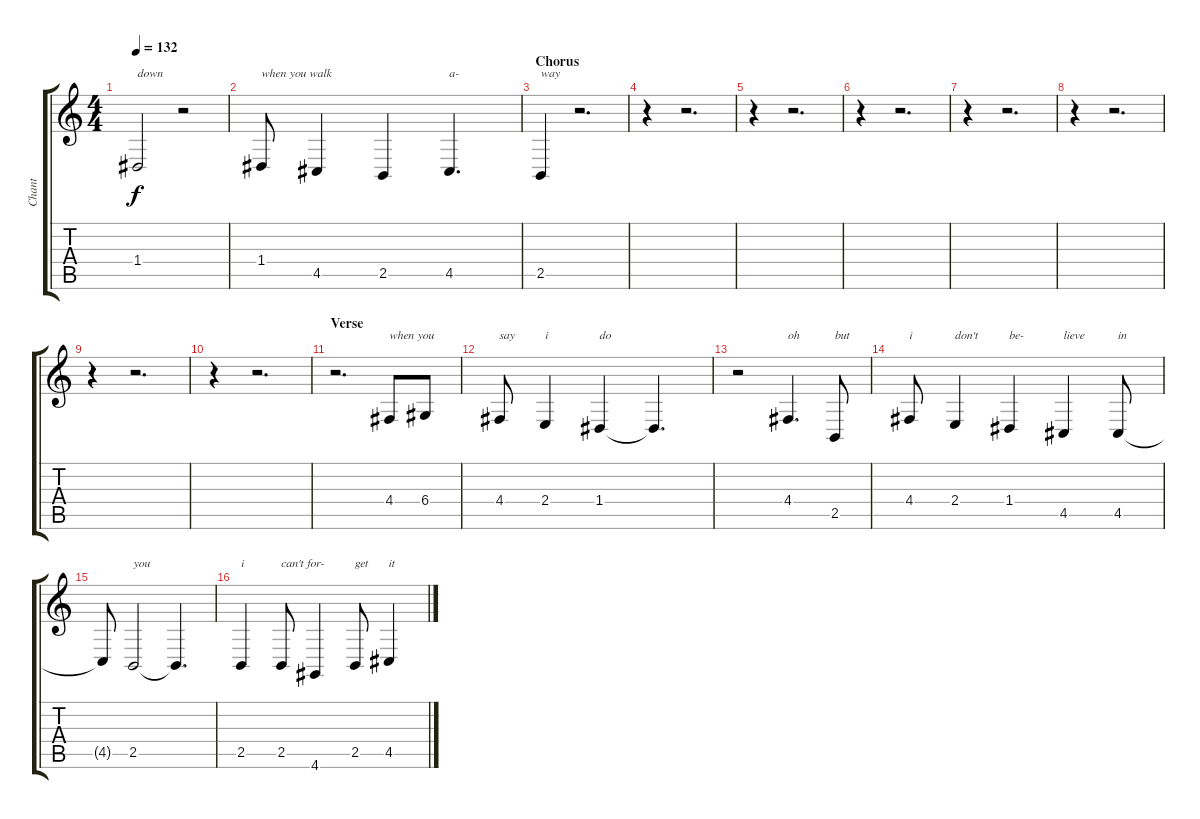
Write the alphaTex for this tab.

\track ("Chant" "Chant") {instrument reedorgan}
\staff {score tabs}
\tuning (E4 B3 G3 D3 A2 E2) {hide}
\ts (4 4)
\tempo 132
\clef g2
\ks c
1.4.2{txt "down" dy f} r.2 |
1.4.8{txt "when you walk"} 4.5.4 2.5.4 4.5.4{d txt "a-"} |
\section ("" "Chorus")
2.5.4{txt "way"} r.2{d} |
r.4 r.2{d} |
r.4 r.2{d} |
r.4 r.2{d} |
r.4 r.2{d} |
r.4 r.2{d} |
r.4 r.2{d} |
r.4 r.2{d} |
\section ("" "Verse")
r.2{d} 4.4.8{txt "when you"} 6.4.8 |
4.4.8{txt "say"} 2.4.4{txt "i"} 1.4.4{txt "do"} 1.4{t}.4{d} |
r.2 4.4.4{d txt "oh"} 2.5.8{txt "but"} |
4.4.8{txt "i"} 2.4.4{txt "don't"} 1.4.4{txt "be-"} 4.5.4{txt "lieve"} 4.5.8{txt "in"} |
4.5{t}.8 2.5.2{txt "you"} 2.5{t}.4{d} |
2.5.4{txt "i"} 2.5.8{txt "can't for-"} 4.6.4 2.5.8{txt "get "} 4.5.4{txt "it"}
